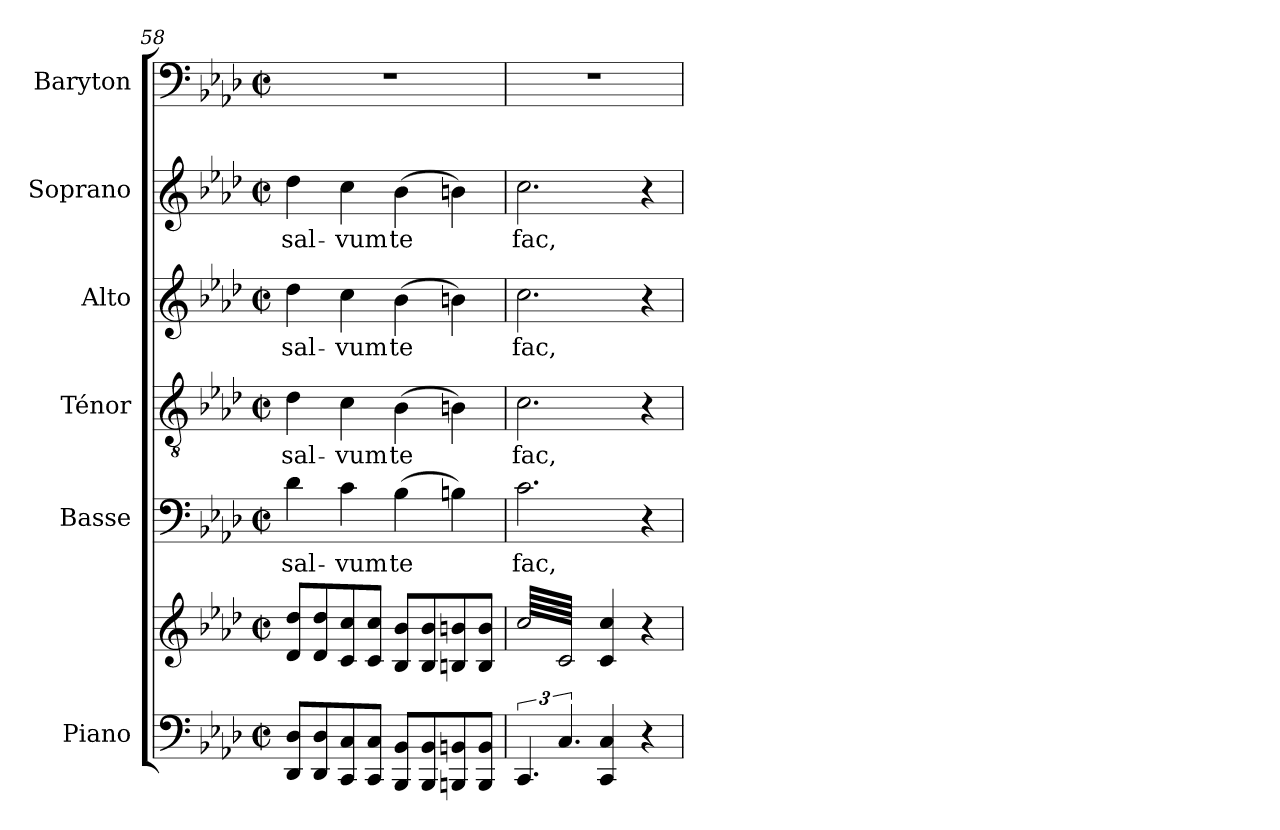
**kern	**kern	**kern	**text	**kern	**text	**kern	**text	**kern	**text	**kern
*part6	*part6	*part5	*part5	*part4	*part4	*part3	*part3	*part2	*part2	*part1
*staff7	*staff6	*staff5	*staff5	*staff4	*staff4	*staff3	*staff3	*staff2	*staff2	*staff1
*I"Piano	*	*I"Basse	*	*I"Ténor	*	*I"Alto	*	*I"Soprano	*	*I"Baryton
*I'Pno.	*	*I'B.	*	*I'T.	*	*I'Alt.	*	*I'So.	*	*I'Bar.
*clefF4	*clefG2	*clefF4	*	*clefGv2	*	*clefG2	*	*clefG2	*	*clefF4
*k[b-e-a-d-]	*k[b-e-a-d-]	*k[b-e-a-d-]	*	*k[b-e-a-d-]	*	*k[b-e-a-d-]	*	*k[b-e-a-d-]	*	*k[b-e-a-d-]
*M4/4	*M4/4	*M4/4	*	*M4/4	*	*M4/4	*	*M4/4	*	*M4/4
*met(c|)	*met(c|)	*met(c|)	*	*met(c|)	*	*met(c|)	*	*met(c|)	*	*met(c|)
=58	=58	=58	=58	=58	=58	=58	=58	=58	=58	=58
!	!	!	!LO:LY:b	!	!LO:LY:b	!	!LO:LY:b	!	!LO:LY:b	!
8DD-/ 8D-/L	8d-/ 8dd-/L	4d-\	sal-	4d-\	sal-	4dd-\	sal-	4dd-\	sal-	1r
8DD-/ 8D-/	8d-/ 8dd-/	.	.	.	.	.	.	.	.	.
!	!	!	!LO:LY:b	!	!LO:LY:b	!	!LO:LY:b	!	!LO:LY:b	!
8CC/ 8C/	8c/ 8cc/	4c\	-vum	4c\	-vum	4cc\	-vum	4cc\	-vum	.
8CC/ 8C/J	8c/ 8cc/J	.	.	.	.	.	.	.	.	.
!	!	!	!LO:LY:b	!	!LO:LY:b	!	!LO:LY:b	!	!LO:LY:b	!
8BBB-/ 8BB-/L	8B-/ 8b-/L	(4B-\	te	(4B-\	te	(4b-\	te	(4b-\	te	.
8BBB-/ 8BB-/	8B-/ 8b-/	.	.	.	.	.	.	.	.	.
8BBBn/ 8BBn/	8Bn/ 8bn/	4Bn\)	.	4Bn\)	.	4bn\)	.	4bn\)	.	.
8BBB/ 8BB/J	8B/ 8b/J	.	.	.	.	.	.	.	.	.
=59	=59	=59	=59	=59	=59	=59	=59	=59	=59	=59
!	!	!	!LO:LY:b	!	!LO:LY:b	!	!LO:LY:b	!	!LO:LY:b	!
*	*tremolo	*	*	*	*	*	*	*	*	*
6.CC/	64cc/LLLL	2.c\	fac,	2.c\	fac,	2.cc\	fac,	2.cc\	fac,	1r
.	64c/	.	.	.	.	.	.	.	.	.
.	64cc/	.	.	.	.	.	.	.	.	.
.	64c/	.	.	.	.	.	.	.	.	.
.	64cc/	.	.	.	.	.	.	.	.	.
.	64c/	.	.	.	.	.	.	.	.	.
.	64cc/	.	.	.	.	.	.	.	.	.
.	64c/	.	.	.	.	.	.	.	.	.
.	64cc/	.	.	.	.	.	.	.	.	.
.	64c/	.	.	.	.	.	.	.	.	.
.	64cc/	.	.	.	.	.	.	.	.	.
.	64c/	.	.	.	.	.	.	.	.	.
.	64cc/	.	.	.	.	.	.	.	.	.
.	64c/	.	.	.	.	.	.	.	.	.
.	64cc/	.	.	.	.	.	.	.	.	.
.	64c/	.	.	.	.	.	.	.	.	.
6.C/	64cc/	.	.	.	.	.	.	.	.	.
.	64c/	.	.	.	.	.	.	.	.	.
.	64cc/	.	.	.	.	.	.	.	.	.
.	64c/	.	.	.	.	.	.	.	.	.
.	64cc/	.	.	.	.	.	.	.	.	.
.	64c/	.	.	.	.	.	.	.	.	.
.	64cc/	.	.	.	.	.	.	.	.	.
.	64c/	.	.	.	.	.	.	.	.	.
.	64cc/	.	.	.	.	.	.	.	.	.
.	64c/	.	.	.	.	.	.	.	.	.
.	64cc/	.	.	.	.	.	.	.	.	.
.	64c/	.	.	.	.	.	.	.	.	.
.	64cc/	.	.	.	.	.	.	.	.	.
.	64c/	.	.	.	.	.	.	.	.	.
.	64cc/	.	.	.	.	.	.	.	.	.
.	64c/JJJJ	.	.	.	.	.	.	.	.	.
*	*Xtremolo	*	*	*	*	*	*	*	*	*
4CC/ 4C/	4c/ 4cc/	.	.	.	.	.	.	.	.	.
.	.	.	.	.	.	.	.	.	.	.
.	.	.	.	.	.	.	.	.	.	.
.	.	.	.	.	.	.	.	.	.	.
.	.	.	.	.	.	.	.	.	.	.
.	.	.	.	.	.	.	.	.	.	.
.	.	.	.	.	.	.	.	.	.	.
.	.	.	.	.	.	.	.	.	.	.
.	.	.	.	.	.	.	.	.	.	.
.	.	.	.	.	.	.	.	.	.	.
.	.	.	.	.	.	.	.	.	.	.
.	.	.	.	.	.	.	.	.	.	.
.	.	.	.	.	.	.	.	.	.	.
.	.	.	.	.	.	.	.	.	.	.
.	.	.	.	.	.	.	.	.	.	.
.	.	.	.	.	.	.	.	.	.	.
4r	4r	4r	.	4r	.	4r	.	4r	.	.
=	=	=	=	=	=	=	=	=	=	=
*-	*-	*-	*-	*-	*-	*-	*-	*-	*-	*-
